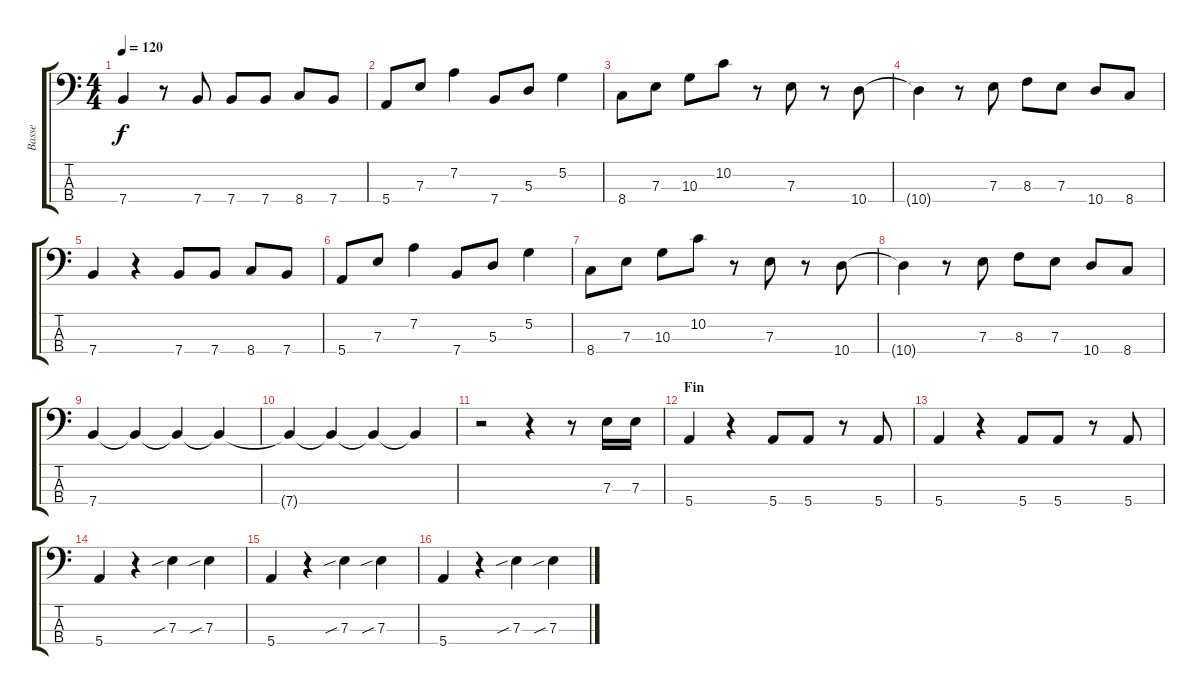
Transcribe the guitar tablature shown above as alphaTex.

\track ("Basse" "Basse") {instrument fretlessbass}
\staff {score tabs}
\tuning (G2 D2 A1 E1) {hide}
\ts (4 4)
\tempo 120
\clef f4
\ks c
7.4.4{dy f} r.8 7.4.8 7.4.8 7.4.8 8.4.8 7.4.8 |
5.4.8 7.3.8 7.2.4 7.4.8 5.3.8 5.2.4 |
8.4.8 7.3.8 10.3.8 10.2.8 r.8 7.3.8 r.8 10.4.8 |
10.4{t}.4 r.8 7.3.8 8.3.8 7.3.8 10.4.8 8.4.8 |
7.4.4 r.4 7.4.8 7.4.8 8.4.8 7.4.8 |
5.4.8 7.3.8 7.2.4 7.4.8 5.3.8 5.2.4 |
8.4.8 7.3.8 10.3.8 10.2.8 r.8 7.3.8 r.8 10.4.8 |
10.4{t}.4 r.8 7.3.8 8.3.8 7.3.8 10.4.8 8.4.8 |
7.4.4 7.4{t}.4 7.4{t}.4 7.4{t}.4 |
7.4{t}.4 7.4{t}.4 7.4{t}.4 7.4{t}.4 |
r.2 r.4 r.8 7.3.16 7.3.16 |
\section ("" "Fin")
5.4.4 r.4 5.4.8 5.4.8 r.8 5.4.8 |
5.4.4 r.4 5.4.8 5.4.8 r.8 5.4.8 |
5.4.4 r.4 7.3{sib}.4 7.3{sib}.4 |
5.4.4 r.4 7.3{sib}.4 7.3{sib}.4 |
5.4.4 r.4 7.3{sib}.4 7.3{sib}.4
